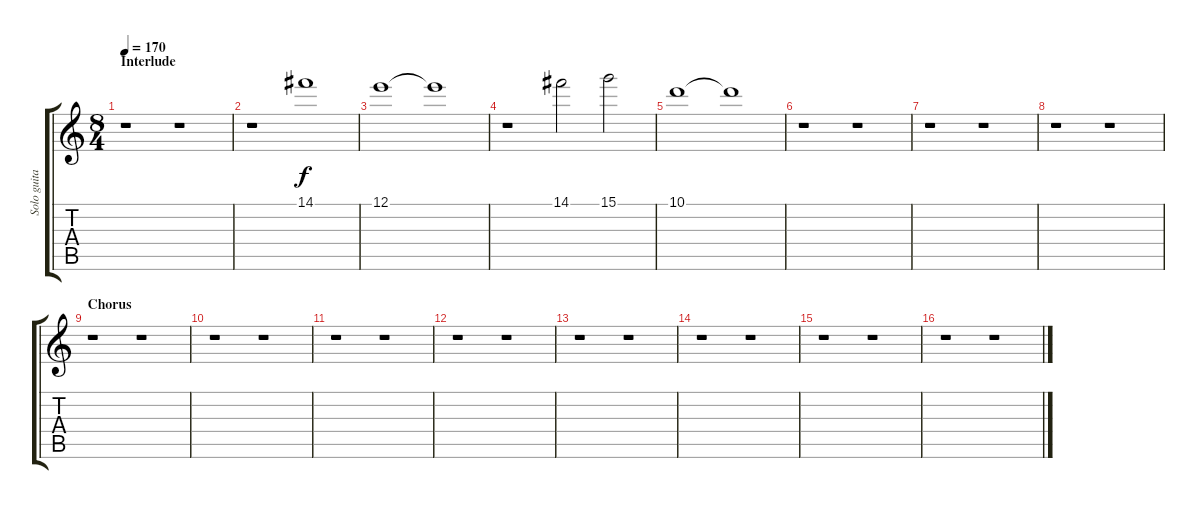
\track ("Solo guitar" "Solo guita") {instrument acousticguitarsteel}
\staff {score tabs}
\tuning (E4 B3 G3 D3 A2 E2) {hide}
\ts (8 4)
\section ("" "Interlude")
\tempo 170
\clef g2
\ks c
r.1{dy f} r.1 |
r.1{volume 0} 14.1.1{volume 10} |
12.1.1 12.1{t}.1 |
r.1{volume 0} 14.1.2{volume 10} 15.1.2 |
10.1.1 10.1{t}.1 |
r.1 r.1 |
r.1 r.1 |
r.1 r.1 |
\section ("" "Chorus")
r.1 r.1 |
r.1 r.1 |
r.1 r.1 |
r.1 r.1 |
r.1 r.1 |
r.1 r.1 |
r.1 r.1 |
r.1 r.1
